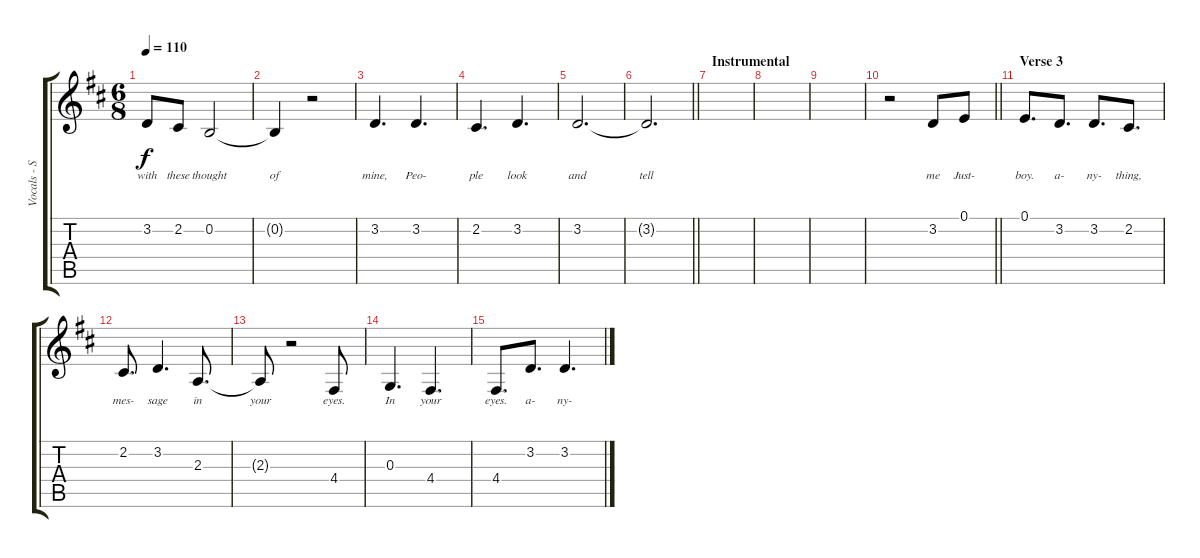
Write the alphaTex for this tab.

\track ("Vocals - Simon Neil" "Vocals - S") {instrument altosax}
\staff {score tabs}
\tuning (E4 B3 G3 D3 A2 E2) {hide}
\ts (6 8)
\tempo 110
\clef g2
\ks d
3.2.8{lyrics (0 "with") lyrics (1 "") lyrics (2 "") lyrics (3 "") lyrics (4 "") dy f} 2.2.8{lyrics (0 "these") lyrics (1 "") lyrics (2 "") lyrics (3 "") lyrics (4 "")} 0.2.2{lyrics (0 "thought") lyrics (1 "") lyrics (2 "") lyrics (3 "") lyrics (4 "")} |
0.2{t}.4{lyrics (0 "of") lyrics (1 "") lyrics (2 "") lyrics (3 "") lyrics (4 "")} r.2 |
3.2.4{d lyrics (0 "mine,") lyrics (1 "") lyrics (2 "") lyrics (3 "") lyrics (4 "")} 3.2.4{d lyrics (0 "Peo-") lyrics (1 "") lyrics (2 "") lyrics (3 "") lyrics (4 "")} |
2.2.4{d lyrics (0 "ple") lyrics (1 "") lyrics (2 "") lyrics (3 "") lyrics (4 "")} 3.2.4{d lyrics (0 "look") lyrics (1 "") lyrics (2 "") lyrics (3 "") lyrics (4 "")} |
3.2.2{d lyrics (0 "and") lyrics (1 "") lyrics (2 "") lyrics (3 "") lyrics (4 "")} |
\barLineRight lightlight
3.2{t}.2{d lyrics (0 "tell") lyrics (1 "") lyrics (2 "") lyrics (3 "") lyrics (4 "")} |
\section ("" "Instrumental")
|
|
|
\barLineRight lightlight
r.2 3.2.8{lyrics (0 "me") lyrics (1 "") lyrics (2 "") lyrics (3 "") lyrics (4 "")} 0.1.8{lyrics (0 "Just-") lyrics (1 "") lyrics (2 "") lyrics (3 "") lyrics (4 "")} |
\section ("" "Verse 3")
0.1.8{d lyrics (0 "boy.") lyrics (1 "") lyrics (2 "") lyrics (3 "") lyrics (4 "")} 3.2.8{d lyrics (0 "a-") lyrics (1 "") lyrics (2 "") lyrics (3 "") lyrics (4 "")} 3.2.8{d lyrics (0 "ny-") lyrics (1 "") lyrics (2 "") lyrics (3 "") lyrics (4 "")} 2.2.8{d lyrics (0 "thing,") lyrics (1 "") lyrics (2 "") lyrics (3 "") lyrics (4 "")} |
2.2.8{d lyrics (0 "mes-") lyrics (1 "") lyrics (2 "") lyrics (3 "") lyrics (4 "")} 3.2.4{d lyrics (0 "sage") lyrics (1 "") lyrics (2 "") lyrics (3 "") lyrics (4 "")} 2.3.8{d lyrics (0 "in") lyrics (1 "") lyrics (2 "") lyrics (3 "") lyrics (4 "")} |
2.3{t}.8{lyrics (0 "your") lyrics (1 "") lyrics (2 "") lyrics (3 "") lyrics (4 "")} r.2 4.4.8{lyrics (0 "eyes.") lyrics (1 "") lyrics (2 "") lyrics (3 "") lyrics (4 "")} |
0.3.4{d lyrics (0 "In") lyrics (1 "") lyrics (2 "") lyrics (3 "") lyrics (4 "")} 4.4.4{d lyrics (0 "your") lyrics (1 "") lyrics (2 "") lyrics (3 "") lyrics (4 "")} |
4.4.8{d lyrics (0 "eyes.") lyrics (1 "") lyrics (2 "") lyrics (3 "") lyrics (4 "")} 3.2.8{d lyrics (0 "a-") lyrics (1 "") lyrics (2 "") lyrics (3 "") lyrics (4 "")} 3.2.4{d lyrics (0 "ny-") lyrics (1 "") lyrics (2 "") lyrics (3 "") lyrics (4 "")}
